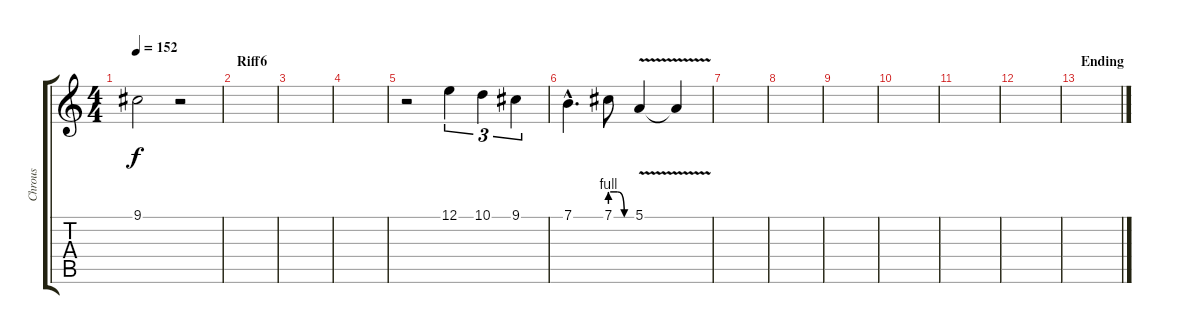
\track ("Chrous" "Chrous") {instrument lead6voice}
\staff {score tabs}
\tuning (E4 B3 G3 D3 A2 E2) {hide}
\ts (4 4)
\tempo 152
\clef g2
\ks c
9.1{t}.2{dy f} r.2 |
\section ("" "Riff6")
|
|
|
r.2 12.1.4{tu (3 2)} 10.1.4{tu (3 2)} 9.1.4{tu (3 2)} |
7.1{hac}.4{d} 7.1{be (custom 0 4 20 4 40 0 60 0)}.8 5.1{v}.4 5.1{t}.4 |
|
|
|
|
|
|
\section ("" "Ending")
